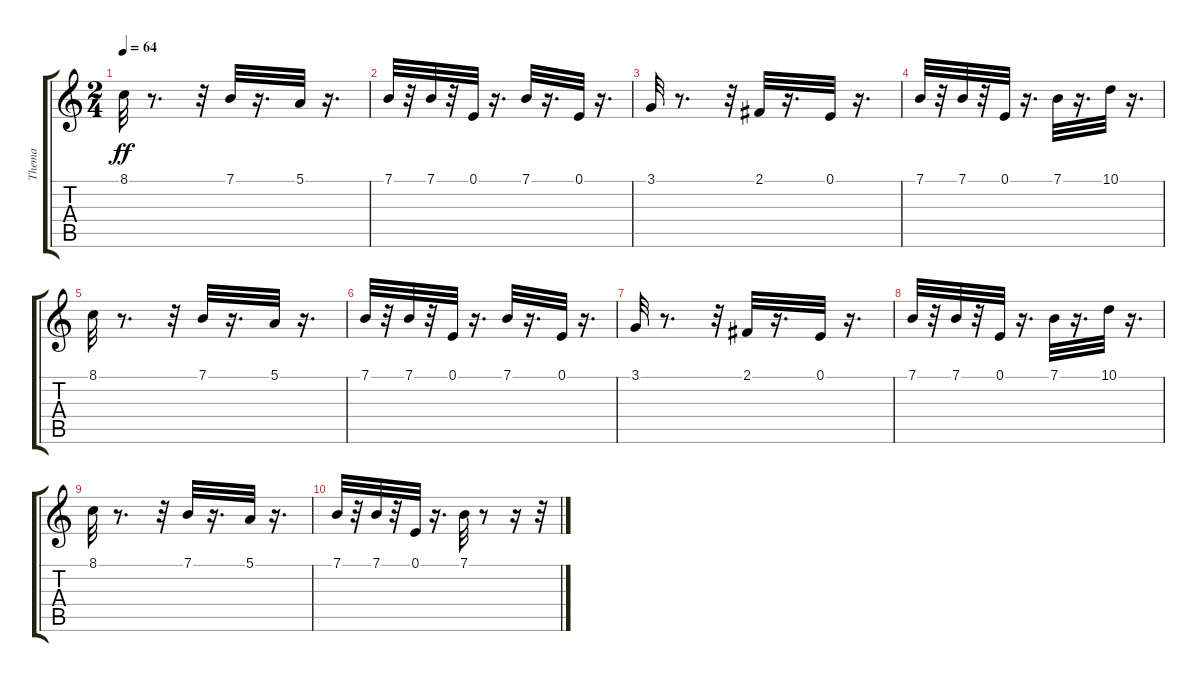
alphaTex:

\track ("Thema" "Thema") {instrument fx5brightness}
\staff {score tabs}
\tuning (E4 B3 G3 D3 A2 E2) {hide}
\ts (2 4)
\tempo 64
\clef g2
\ks c
8.1.32{dy ff} r.8{d} r.32 7.1.32 r.16{d} 5.1.32 r.16{d} |
7.1.32 r.32 7.1.32 r.32 0.1.32 r.16{d} 7.1.32 r.16{d} 0.1.32 r.16{d} |
3.1.32 r.8{d} r.32 2.1.32 r.16{d} 0.1.32 r.16{d} |
7.1.32 r.32 7.1.32 r.32 0.1.32 r.16{d} 7.1.32 r.16{d} 10.1.32 r.16{d} |
8.1.32 r.8{d} r.32 7.1.32 r.16{d} 5.1.32 r.16{d} |
7.1.32 r.32 7.1.32 r.32 0.1.32 r.16{d} 7.1.32 r.16{d} 0.1.32 r.16{d} |
3.1.32 r.8{d} r.32 2.1.32 r.16{d} 0.1.32 r.16{d} |
7.1.32 r.32 7.1.32 r.32 0.1.32 r.16{d} 7.1.32 r.16{d} 10.1.32 r.16{d} |
8.1.32 r.8{d} r.32 7.1.32 r.16{d} 5.1.32 r.16{d} |
7.1.32 r.32 7.1.32 r.32 0.1.32 r.16{d} 7.1.32 r.8 r.16 r.32
